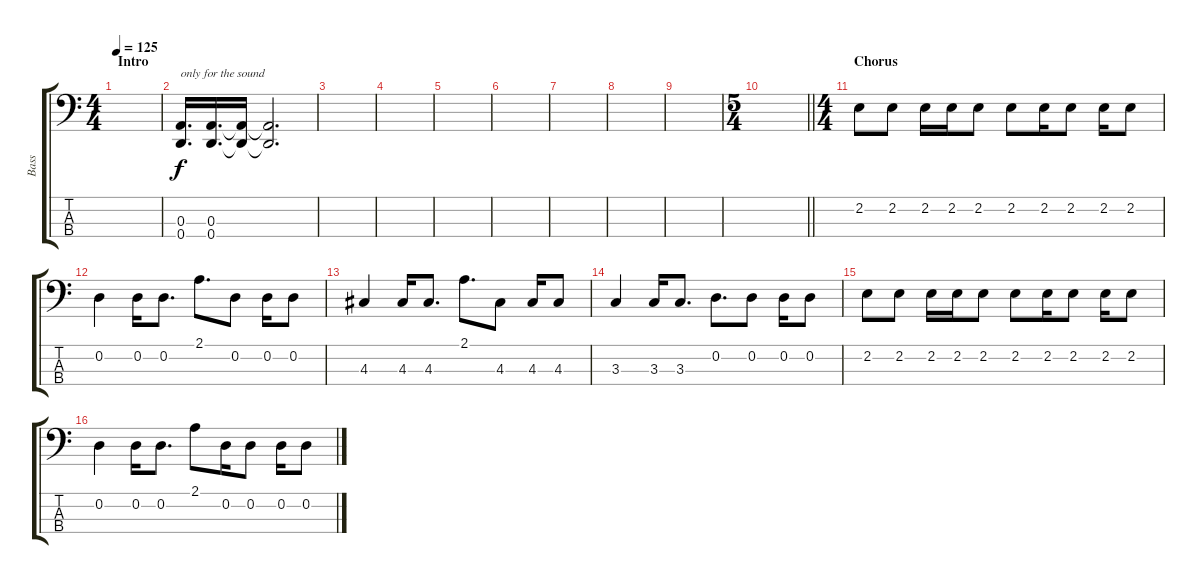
\track ("Bass" "Bass") {instrument electricbassfinger}
\staff {score tabs}
\tuning (G2 D2 A1 D1) {hide}
\ts (4 4)
\section ("" "Intro")
\tempo 125
\clef f4
\ks c
|
(0.3 0.4).16{d txt "only for the sound"} (0.3 0.4).16{d} (0.3{t} 0.4{t}).16{dy f} (0.3{t} 0.4{t}).2{d} |
|
|
|
|
|
|
|
\ts (5 4)
\barLineRight lightlight
|
\ts (4 4)
\section ("" "Chorus")
2.2.8 2.2.8 2.2.16 2.2.16 2.2.8 2.2.8 2.2.16 2.2.8 2.2.16 2.2.8 |
0.2.4 0.2.16 0.2.8{d} 2.1.8{d} 0.2.8 0.2.16 0.2.8 |
4.3.4 4.3.16 4.3.8{d} 2.1.8{d} 4.3.8 4.3.16 4.3.8 |
3.3.4 3.3.16 3.3.8{d} 0.2.8{d} 0.2.8 0.2.16 0.2.8 |
2.2.8 2.2.8 2.2.16 2.2.16 2.2.8 2.2.8 2.2.16 2.2.8 2.2.16 2.2.8 |
0.2.4 0.2.16 0.2.8{d} 2.1.8 0.2.16 0.2.8 0.2.16 0.2.8
